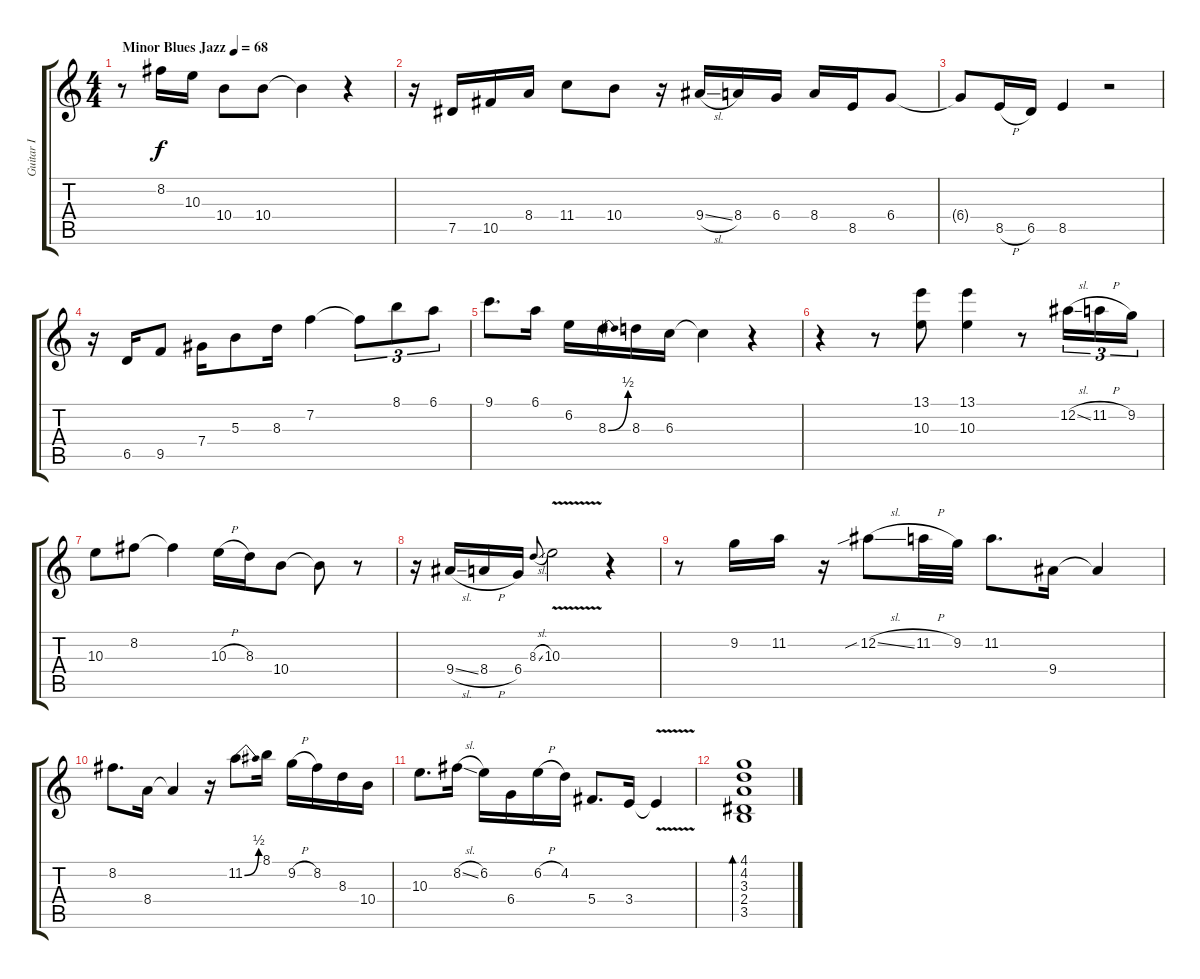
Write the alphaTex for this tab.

\track ("Guitar I" "Guitar I") {instrument electricguitarjazz}
\staff {score tabs}
\tuning (Eb4 Bb3 Gb3 Db3 Ab2 Eb2) {hide}
\ts (4 4)
\tempo (68 "Minor Blues Jazz")
\clef g2
\ks c
r.8{dy f instrument electricguitarjazz} 8.2.16 10.3.16 10.4.8 10.4.8 10.4{t}.4 r.4 |
r.16 7.5.16 10.5.16 8.4.16 11.4.8 10.4.8 r.16 9.4{sl}.16 8.4.16 6.4.16 8.4.16 8.5.16 6.4.8 |
6.4{t}.8 8.5{h}.16 6.5.16 8.5.4 r.2 |
r.16 6.5.16 9.5.8 7.4.16 5.3.8 8.3.16 7.2.4 7.2{t}.8{tu (3 2)} 8.1.8{tu (3 2)} 6.1.8{tu (3 2)} |
9.1.8{d} 6.1.16 6.2.16 8.3{be (bend 0 0 60 2)}.16 8.3.16 6.3.16 6.3{t}.4 r.4 |
r.4 r.8 (13.1 10.3).8 (13.1 10.3).4 r.8 12.2{sl}.16{tu (3 2)} 11.2{h}.16{tu (3 2)} 9.2.16{tu (3 2)} |
10.3.8 8.2.8 8.2{t}.4 10.3{h}.16 8.3.16 10.4.8 10.4{t}.8 r.8 |
r.16 9.4{sl}.16 8.4{h}.16 6.4.16 8.3{sl}.8{gr onbeat} 10.3{v}.2 r.4 |
r.8 9.2.16 11.2.16 r.16 12.2{sib sl}.8 11.2{h}.32 9.2.32 11.2.8{d} 9.4.16 9.4{t}.4 |
8.2.8{d} 8.4.16 8.4{t}.4 r.16 11.2{be (bend 0 0 60 2)}.8 8.1.16 9.2{h}.16 8.2.16 8.3.16 10.4.16 |
10.3.8{d} 8.2{sl}.16 6.2.16 6.4.16 6.2{h}.16 4.2.16 5.4.8{d} 3.4.16 3.4{v t}.4 |
(4.1 4.2 3.3 2.4 3.5).1{bd 240}
